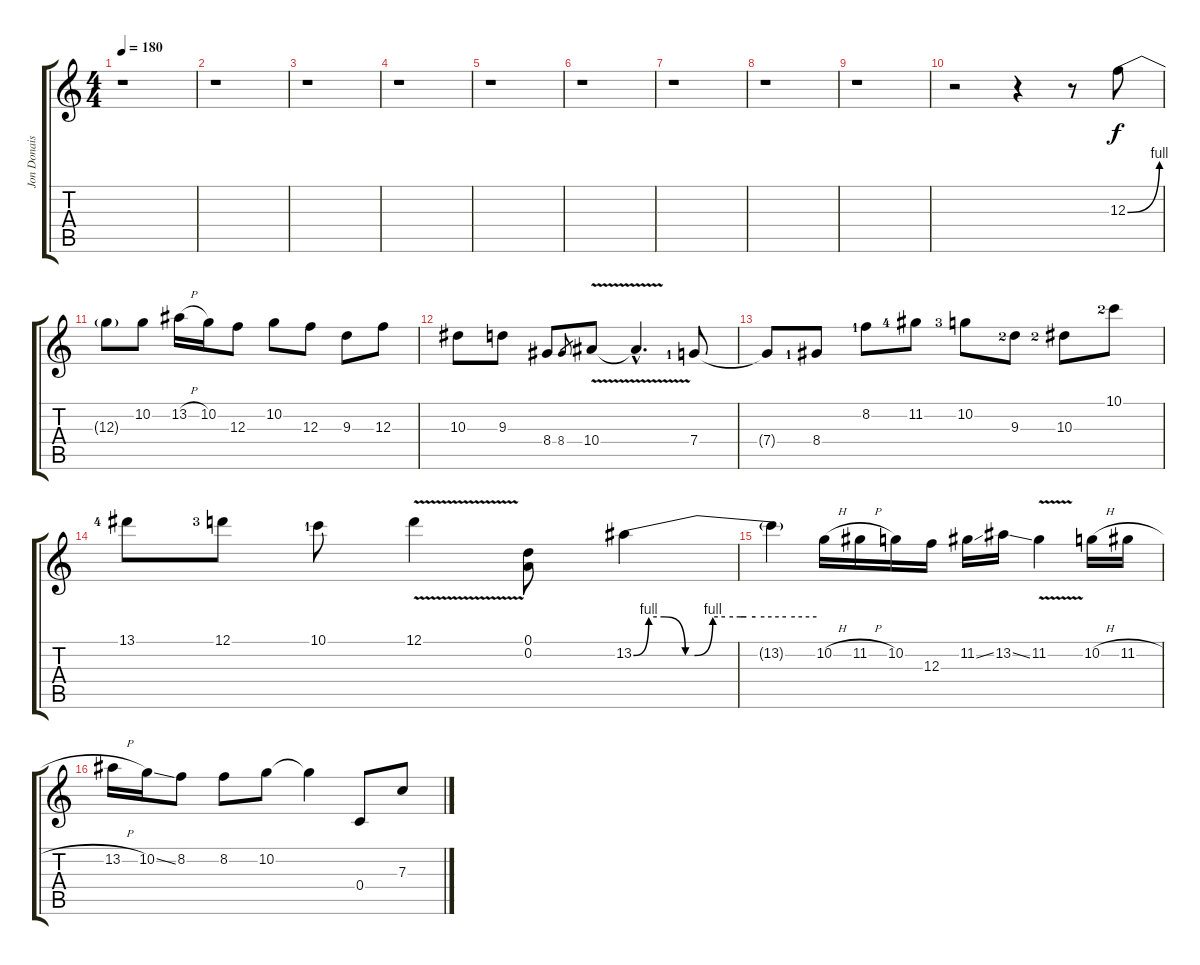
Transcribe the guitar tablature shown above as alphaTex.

\track ("Jon Donais' Solo" "Jon Donais") {instrument distortionguitar}
\staff {score tabs}
\tuning (D4 A3 F3 C3 G2 C2) {hide}
\ts (4 4)
\tempo 180
\clef g2
\ks c
r.1{dy f} |
r.1 |
r.1 |
r.1 |
r.1 |
r.1 |
r.1 |
r.1 |
r.1 |
r.2 r.4 r.8 12.3{be (bend 0 0 60 4)}.8 |
12.3{t}.8 10.2.8 13.2{h}.16 10.2.16 12.3.8 10.2.8 12.3.8 9.3.8 12.3.8 |
10.3.8 9.3.8 8.4.8 8.4.8{gr} 10.4{v}.8 10.4{hac t}.4{d} 7.4{lf 2}.8 |
7.4{t}.8 8.4{lf 2}.8 8.2{lf 2}.8 11.2{lf 5}.8 10.2{lf 4}.8 9.3{lf 3}.8 10.3{lf 3}.8 10.1{lf 3}.8 |
13.1{lf 5}.8 12.1{lf 4}.8 10.1{lf 2}.8 12.1{v}.4 (0.1 0.2).8 13.2{be (custom 0 0 5 4 10 4 17 0 20 0 26 4 30 4 35 4 37 4 40 4 50 4 60 4)}.4 |
13.2{t}.4 10.2{h}.16 11.2{h}.16 10.2.16 12.3.16 11.2{ss}.16 13.2{ss}.16 11.2{v}.4 10.2{h}.16 11.2{h}.16 |
13.2{h}.16 10.2{ss}.16 8.2.8 8.2.8 10.2.8 10.2{t}.4 0.4.8 7.3.8
